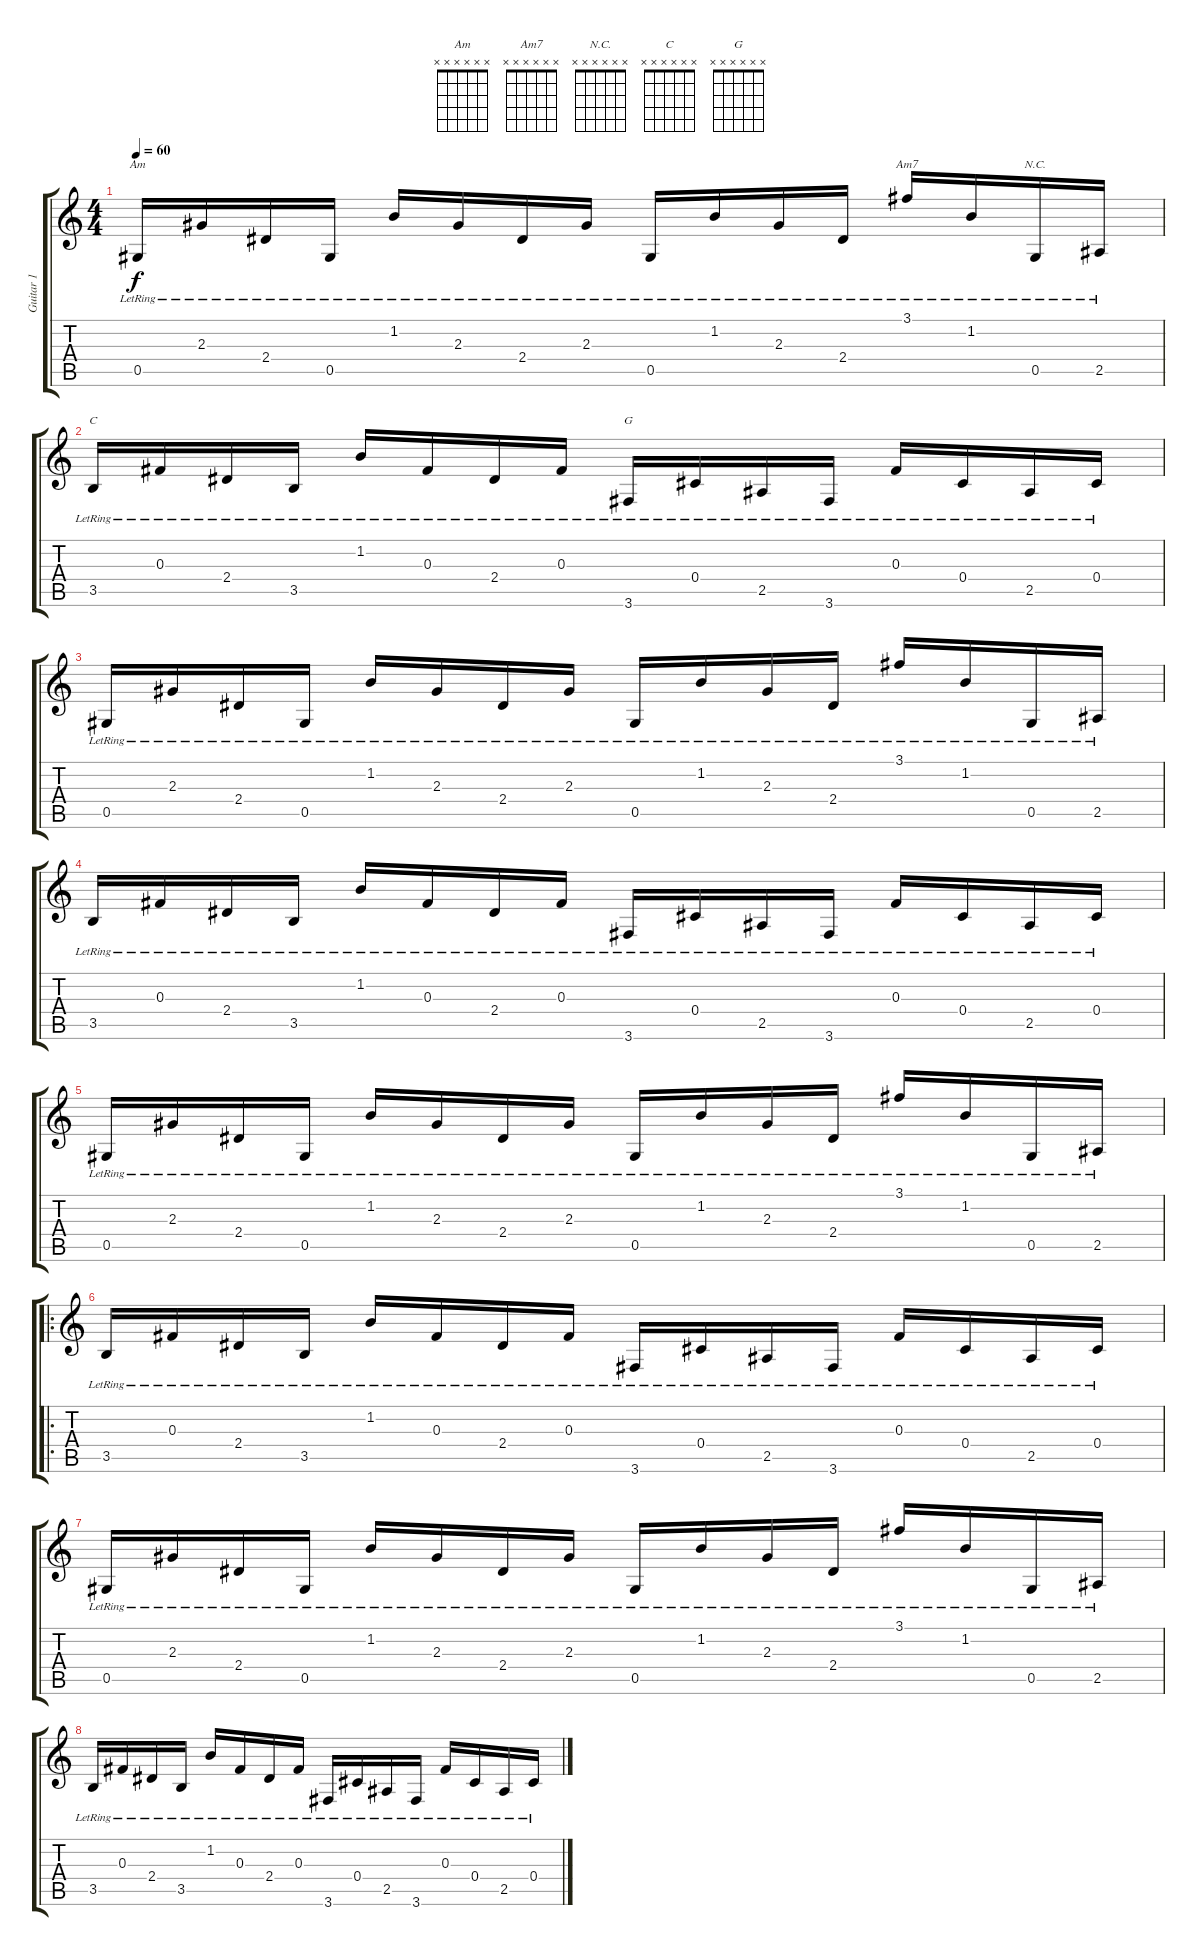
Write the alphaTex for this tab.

\track ("Guitar 1" "Guitar 1") {instrument electricguitarclean}
\staff {score tabs}
\tuning (Eb4 Bb3 Gb3 Db3 Ab2 Eb2) {hide}
\chord ("Am" x x x x x x)
\chord ("Am7" x x x x x x)
\chord ("N.C." x x x x x x)
\chord ("C" x x x x x x)
\chord ("G" x x x x x x)
\ts (4 4)
\tempo 60
\clef g2
\ks c
0.5{lr}.16{ch "Am" dy f} 2.3{lr}.16 2.4{lr}.16 0.5{lr}.16 1.2{lr}.16 2.3{lr}.16 2.4{lr}.16 2.3{lr}.16 0.5{lr}.16 1.2{lr}.16 2.3{lr}.16 2.4{lr}.16 3.1{lr}.16{ch "Am7"} 1.2{lr}.16 0.5{lr}.16{ch "N.C."} 2.5{lr}.16 |
3.5{lr}.16{ch "C"} 0.3{lr}.16 2.4{lr}.16 3.5{lr}.16 1.2{lr}.16 0.3{lr}.16 2.4{lr}.16 0.3{lr}.16 3.6{lr}.16{ch "G"} 0.4{lr}.16 2.5{lr}.16 3.6{lr}.16 0.3{lr}.16 0.4{lr}.16 2.5{lr}.16 0.4{lr}.16 |
0.5{lr}.16 2.3{lr}.16 2.4{lr}.16 0.5{lr}.16 1.2{lr}.16 2.3{lr}.16 2.4{lr}.16 2.3{lr}.16 0.5{lr}.16 1.2{lr}.16 2.3{lr}.16 2.4{lr}.16 3.1{lr}.16 1.2{lr}.16 0.5{lr}.16 2.5{lr}.16 |
3.5{lr}.16 0.3{lr}.16 2.4{lr}.16 3.5{lr}.16 1.2{lr}.16 0.3{lr}.16 2.4{lr}.16 0.3{lr}.16 3.6{lr}.16 0.4{lr}.16 2.5{lr}.16 3.6{lr}.16 0.3{lr}.16 0.4{lr}.16 2.5{lr}.16 0.4{lr}.16 |
0.5{lr}.16 2.3{lr}.16 2.4{lr}.16 0.5{lr}.16 1.2{lr}.16 2.3{lr}.16 2.4{lr}.16 2.3{lr}.16 0.5{lr}.16 1.2{lr}.16 2.3{lr}.16 2.4{lr}.16 3.1{lr}.16 1.2{lr}.16 0.5{lr}.16 2.5{lr}.16 |
\ro
3.5{lr}.16 0.3{lr}.16 2.4{lr}.16 3.5{lr}.16 1.2{lr}.16 0.3{lr}.16 2.4{lr}.16 0.3{lr}.16 3.6{lr}.16 0.4{lr}.16 2.5{lr}.16 3.6{lr}.16 0.3{lr}.16 0.4{lr}.16 2.5{lr}.16 0.4{lr}.16 |
0.5{lr}.16 2.3{lr}.16 2.4{lr}.16 0.5{lr}.16 1.2{lr}.16 2.3{lr}.16 2.4{lr}.16 2.3{lr}.16 0.5{lr}.16 1.2{lr}.16 2.3{lr}.16 2.4{lr}.16 3.1{lr}.16 1.2{lr}.16 0.5{lr}.16 2.5{lr}.16 |
3.5{lr}.16 0.3{lr}.16 2.4{lr}.16 3.5{lr}.16 1.2{lr}.16 0.3{lr}.16 2.4{lr}.16 0.3{lr}.16 3.6{lr}.16 0.4{lr}.16 2.5{lr}.16 3.6{lr}.16 0.3{lr}.16 0.4{lr}.16 2.5{lr}.16 0.4{lr}.16
